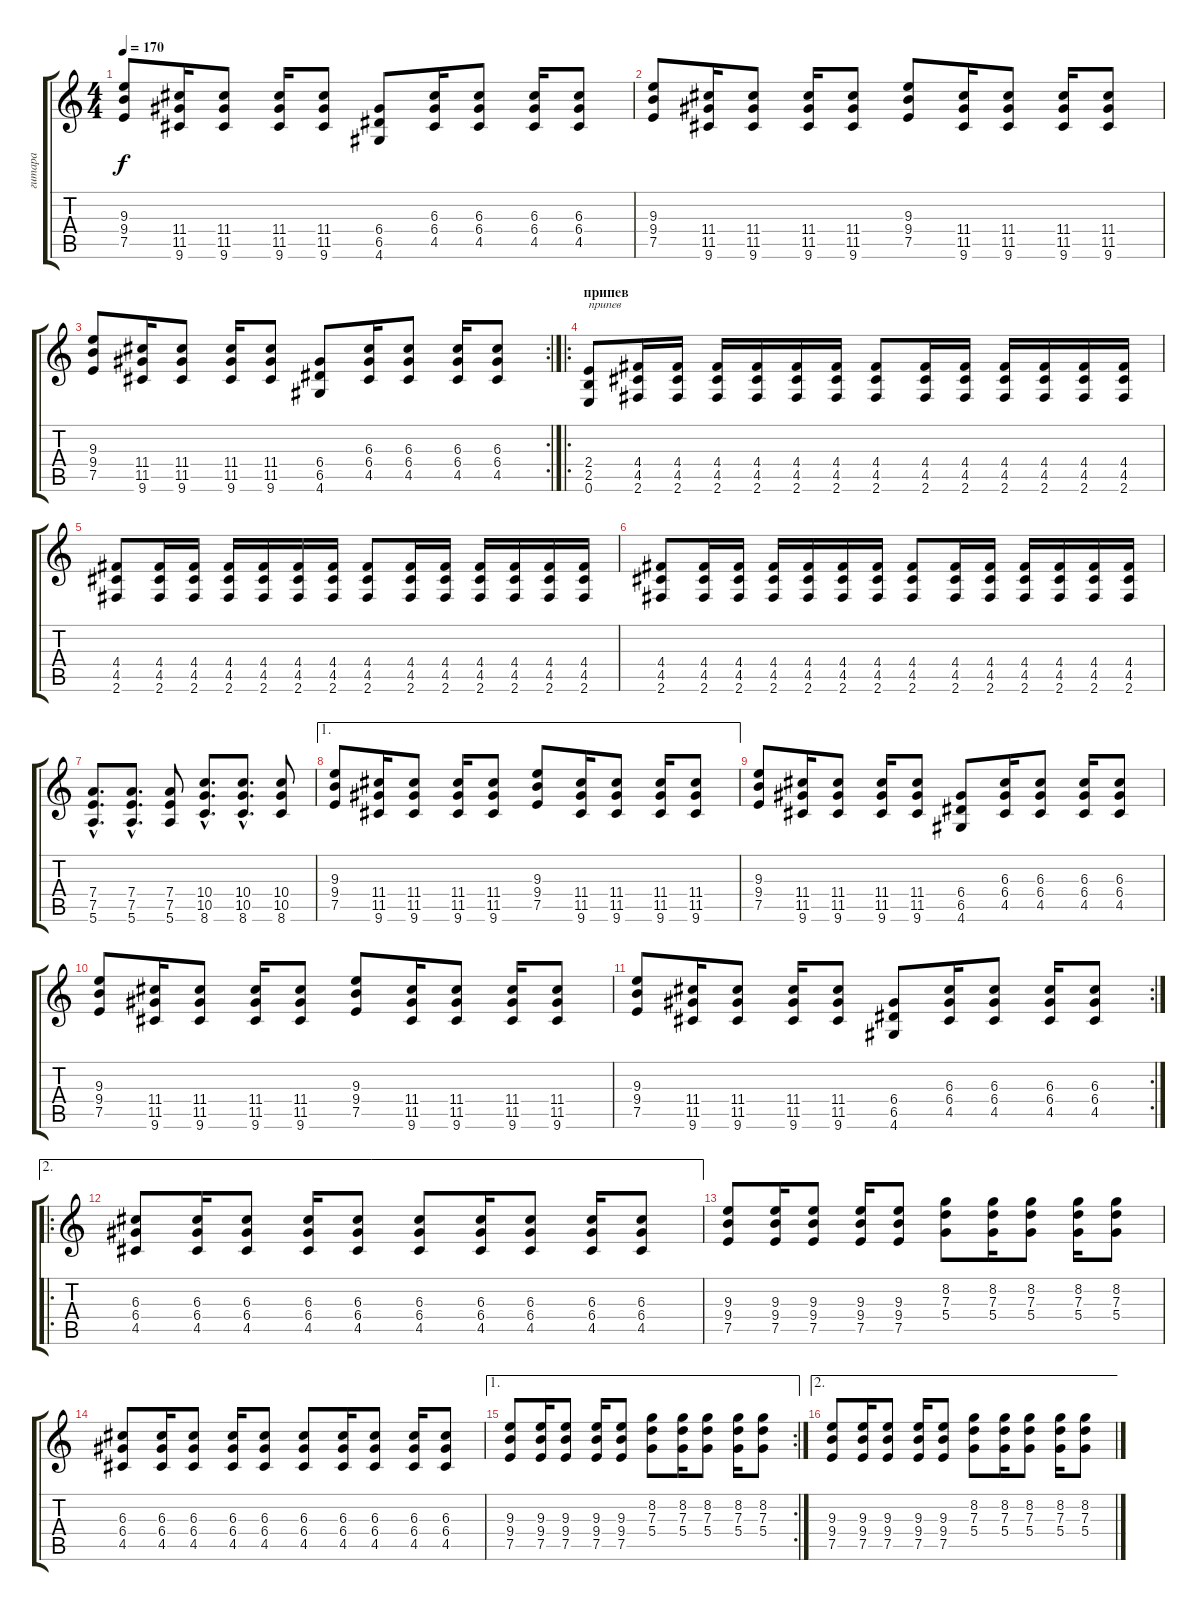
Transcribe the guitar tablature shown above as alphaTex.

\track ("гитара" "гитара") {instrument overdrivenguitar}
\staff {score tabs}
\tuning (E4 B3 G3 D3 A2 E2) {hide}
\ts (4 4)
\tempo 170
\clef g2
\ks c
(9.3 9.4 7.5).8{dy f} (11.4 11.5 9.6).16 (11.4 11.5 9.6).8 (11.4 11.5 9.6).16 (11.4 11.5 9.6).8 (6.4 6.5 4.6).8 (6.3 6.4 4.5).16 (6.3 6.4 4.5).8 (6.3 6.4 4.5).16 (6.3 6.4 4.5).8 |
(9.3 9.4 7.5).8 (11.4 11.5 9.6).16 (11.4 11.5 9.6).8 (11.4 11.5 9.6).16 (11.4 11.5 9.6).8 (9.3 9.4 7.5).8 (11.4 11.5 9.6).16 (11.4 11.5 9.6).8 (11.4 11.5 9.6).16 (11.4 11.5 9.6).8 |
\rc 2
(9.3 9.4 7.5).8 (11.4 11.5 9.6).16 (11.4 11.5 9.6).8 (11.4 11.5 9.6).16 (11.4 11.5 9.6).8 (6.4 6.5 4.6).8 (6.3 6.4 4.5).16 (6.3 6.4 4.5).8 (6.3 6.4 4.5).16 (6.3 6.4 4.5).8 |
\ro
\section ("" "припев")
(2.4 2.5 0.6).8{txt "припев"} (4.4 4.5 2.6).16 (4.4 4.5 2.6).16 (4.4 4.5 2.6).16 (4.4 4.5 2.6).16 (4.4 4.5 2.6).16 (4.4 4.5 2.6).16 (4.4 4.5 2.6).8 (4.4 4.5 2.6).16 (4.4 4.5 2.6).16 (4.4 4.5 2.6).16 (4.4 4.5 2.6).16 (4.4 4.5 2.6).16 (4.4 4.5 2.6).16 |
(4.4 4.5 2.6).8 (4.4 4.5 2.6).16 (4.4 4.5 2.6).16 (4.4 4.5 2.6).16 (4.4 4.5 2.6).16 (4.4 4.5 2.6).16 (4.4 4.5 2.6).16 (4.4 4.5 2.6).8 (4.4 4.5 2.6).16 (4.4 4.5 2.6).16 (4.4 4.5 2.6).16 (4.4 4.5 2.6).16 (4.4 4.5 2.6).16 (4.4 4.5 2.6).16 |
(4.4 4.5 2.6).8 (4.4 4.5 2.6).16 (4.4 4.5 2.6).16 (4.4 4.5 2.6).16 (4.4 4.5 2.6).16 (4.4 4.5 2.6).16 (4.4 4.5 2.6).16 (4.4 4.5 2.6).8 (4.4 4.5 2.6).16 (4.4 4.5 2.6).16 (4.4 4.5 2.6).16 (4.4 4.5 2.6).16 (4.4 4.5 2.6).16 (4.4 4.5 2.6).16 |
(7.4{hac} 7.5{hac} 5.6{hac}).8{d} (7.4{hac} 7.5{hac} 5.6{hac}).8{d} (7.4 7.5 5.6).8 (10.4{hac} 10.5{hac} 8.6{hac}).8{d} (10.4{hac} 10.5{hac} 8.6{hac}).8{d} (10.4 10.5 8.6).8 |
\ae 1
(9.3 9.4 7.5).8 (11.4 11.5 9.6).16 (11.4 11.5 9.6).8 (11.4 11.5 9.6).16 (11.4 11.5 9.6).8 (9.3 9.4 7.5).8 (11.4 11.5 9.6).16 (11.4 11.5 9.6).8 (11.4 11.5 9.6).16 (11.4 11.5 9.6).8 |
(9.3 9.4 7.5).8 (11.4 11.5 9.6).16 (11.4 11.5 9.6).8 (11.4 11.5 9.6).16 (11.4 11.5 9.6).8 (6.4 6.5 4.6).8 (6.3 6.4 4.5).16 (6.3 6.4 4.5).8 (6.3 6.4 4.5).16 (6.3 6.4 4.5).8 |
(9.3 9.4 7.5).8 (11.4 11.5 9.6).16 (11.4 11.5 9.6).8 (11.4 11.5 9.6).16 (11.4 11.5 9.6).8 (9.3 9.4 7.5).8 (11.4 11.5 9.6).16 (11.4 11.5 9.6).8 (11.4 11.5 9.6).16 (11.4 11.5 9.6).8 |
\rc 2
(9.3 9.4 7.5).8 (11.4 11.5 9.6).16 (11.4 11.5 9.6).8 (11.4 11.5 9.6).16 (11.4 11.5 9.6).8 (6.4 6.5 4.6).8 (6.3 6.4 4.5).16 (6.3 6.4 4.5).8 (6.3 6.4 4.5).16 (6.3 6.4 4.5).8 |
\ae 2
\ro
(6.3 6.4 4.5).8 (6.3 6.4 4.5).16 (6.3 6.4 4.5).8 (6.3 6.4 4.5).16 (6.3 6.4 4.5).8 (6.3 6.4 4.5).8 (6.3 6.4 4.5).16 (6.3 6.4 4.5).8 (6.3 6.4 4.5).16 (6.3 6.4 4.5).8 |
(9.3 9.4 7.5).8 (9.3 9.4 7.5).16 (9.3 9.4 7.5).8 (9.3 9.4 7.5).16 (9.3 9.4 7.5).8 (8.2 7.3 5.4).8 (8.2 7.3 5.4).16 (8.2 7.3 5.4).8 (8.2 7.3 5.4).16 (8.2 7.3 5.4).8 |
(6.3 6.4 4.5).8 (6.3 6.4 4.5).16 (6.3 6.4 4.5).8 (6.3 6.4 4.5).16 (6.3 6.4 4.5).8 (6.3 6.4 4.5).8 (6.3 6.4 4.5).16 (6.3 6.4 4.5).8 (6.3 6.4 4.5).16 (6.3 6.4 4.5).8 |
\ae 1
\rc 2
(9.3 9.4 7.5).8 (9.3 9.4 7.5).16 (9.3 9.4 7.5).8 (9.3 9.4 7.5).16 (9.3 9.4 7.5).8 (8.2 7.3 5.4).8 (8.2 7.3 5.4).16 (8.2 7.3 5.4).8 (8.2 7.3 5.4).16 (8.2 7.3 5.4).8 |
\ae 2
(9.3 9.4 7.5).8 (9.3 9.4 7.5).16 (9.3 9.4 7.5).8 (9.3 9.4 7.5).16 (9.3 9.4 7.5).8 (8.2 7.3 5.4).8 (8.2 7.3 5.4).16 (8.2 7.3 5.4).8 (8.2 7.3 5.4).16 (8.2 7.3 5.4).8
